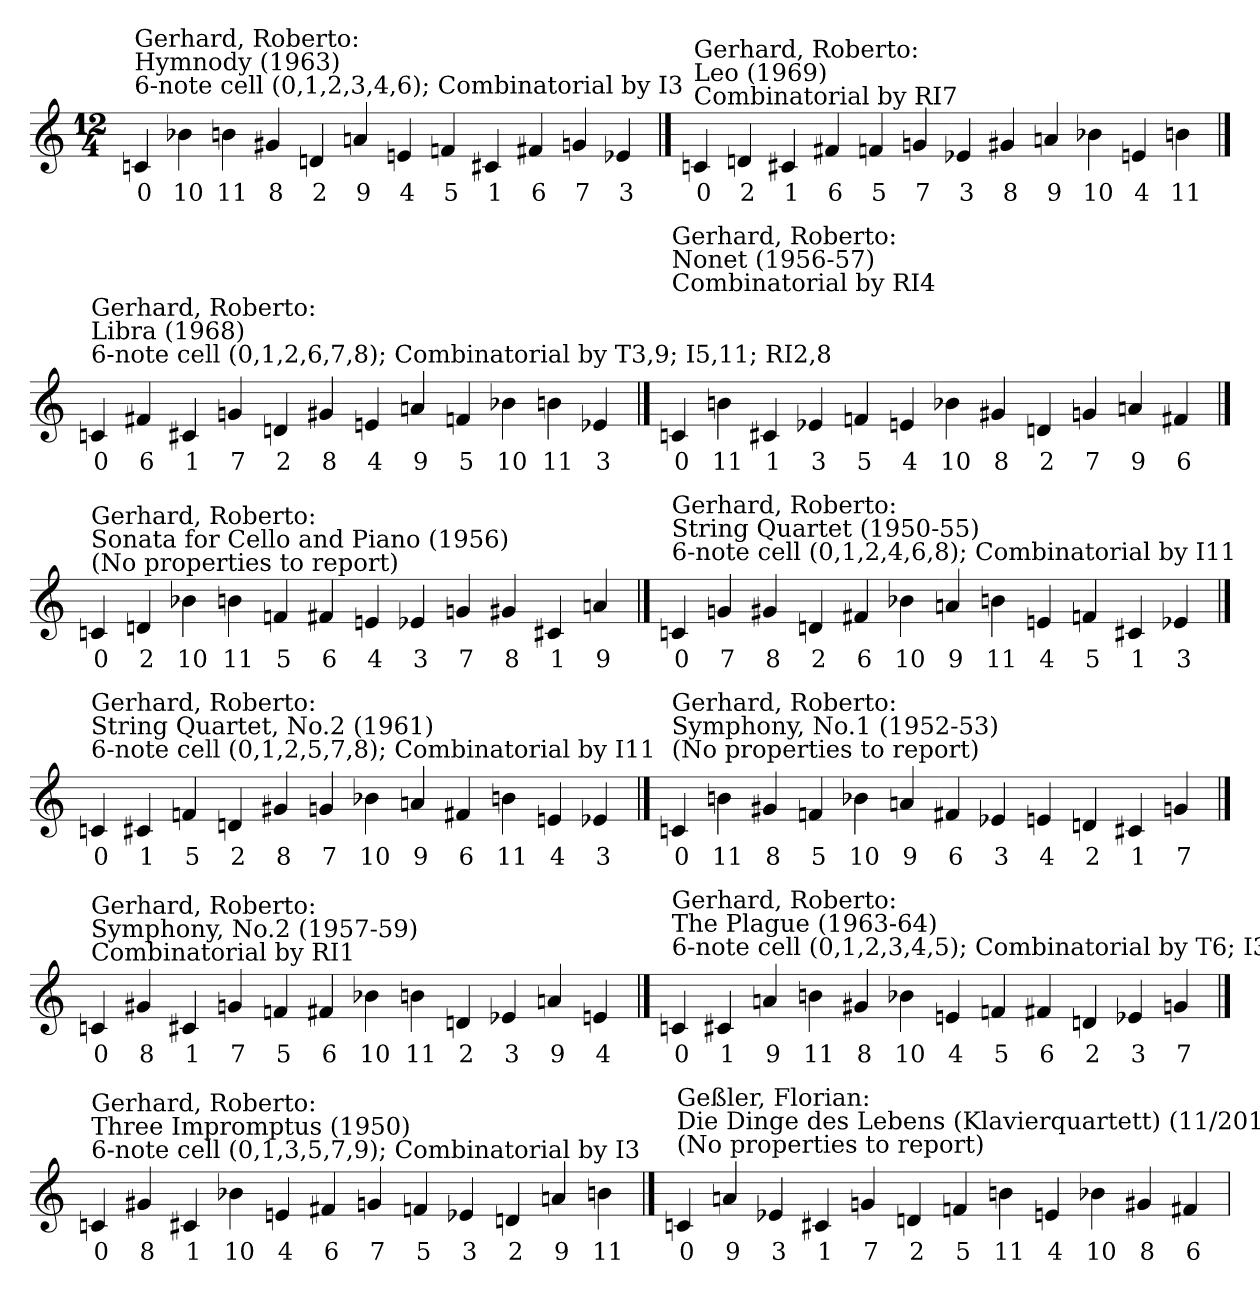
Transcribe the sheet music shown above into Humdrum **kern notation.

**kern	**text
*part1	*part1
*staff1	*staff1
!!LO:LB:g=z
*M12/4	*
==277	==277
!LO:TX:t=Gerhard, Roberto&colon; \nHymnody (1963)\n6-note cell (0,1,2,3,4,6); Combinatorial by I3	!
4cn	0
4b-X	10
4bn	11
4g#X	8
4dn	2
4an	9
4en	4
4fn	5
4c#X	1
4f#X	6
4gn	7
4e-X	3
!!LO:LB:g=z
==278	==278
!LO:TX:t=Gerhard, Roberto&colon; \nLeo (1969)\nCombinatorial by RI7	!
4cn	0
4dn	2
4c#X	1
4f#X	6
4fn	5
4gn	7
4e-X	3
4g#X	8
4an	9
4b-X	10
4en	4
4bn	11
!!LO:LB:g=z
==279	==279
!LO:TX:t=Gerhard, Roberto&colon; \nLibra (1968)\n6-note cell (0,1,2,6,7,8); Combinatorial by T3,9; I5,11; RI2,8	!
4cn	0
4f#X	6
4c#X	1
4gn	7
4dn	2
4g#X	8
4en	4
4an	9
4fn	5
4b-X	10
4bn	11
4e-X	3
!!LO:LB:g=z
==280	==280
!LO:TX:t=Gerhard, Roberto&colon; \nNonet (1956-57)\nCombinatorial by RI4	!
4cn	0
4bn	11
4c#X	1
4e-X	3
4fn	5
4en	4
4b-X	10
4g#X	8
4dn	2
4gn	7
4an	9
4f#X	6
!!LO:LB:g=z
==281	==281
!LO:TX:t=Gerhard, Roberto&colon; \nSonata for Cello and Piano (1956)\n(No properties to report)	!
4cn	0
4dn	2
4b-X	10
4bn	11
4fn	5
4f#X	6
4en	4
4e-X	3
4gn	7
4g#X	8
4c#X	1
4an	9
!!LO:LB:g=z
==282	==282
!LO:TX:t=Gerhard, Roberto&colon; \nString Quartet (1950-55)\n6-note cell (0,1,2,4,6,8); Combinatorial by I11	!
4cn	0
4gn	7
4g#X	8
4dn	2
4f#X	6
4b-X	10
4an	9
4bn	11
4en	4
4fn	5
4c#X	1
4e-X	3
!!LO:LB:g=z
==283	==283
!LO:TX:t=Gerhard, Roberto&colon; \nString Quartet, No.2 (1961)\n6-note cell (0,1,2,5,7,8); Combinatorial by I11	!
4cn	0
4c#X	1
4fn	5
4dn	2
4g#X	8
4gn	7
4b-X	10
4an	9
4f#X	6
4bn	11
4en	4
4e-X	3
!!LO:LB:g=z
==284	==284
!LO:TX:t=Gerhard, Roberto&colon; \nSymphony, No.1 (1952-53)\n(No properties to report)	!
4cn	0
4bn	11
4g#X	8
4fn	5
4b-X	10
4an	9
4f#X	6
4e-X	3
4en	4
4dn	2
4c#X	1
4gn	7
!!LO:LB:g=z
==285	==285
!LO:TX:t=Gerhard, Roberto&colon; \nSymphony, No.2 (1957-59)\nCombinatorial by RI1	!
4cn	0
4g#X	8
4c#X	1
4gn	7
4fn	5
4f#X	6
4b-X	10
4bn	11
4dn	2
4e-X	3
4an	9
4en	4
!!LO:LB:g=z
==286	==286
!LO:TX:t=Gerhard, Roberto&colon; \nThe Plague (1963-64)\n6-note cell (0,1,2,3,4,5); Combinatorial by T6; I3; RI9	!
4cn	0
4c#X	1
4an	9
4bn	11
4g#X	8
4b-X	10
4en	4
4fn	5
4f#X	6
4dn	2
4e-X	3
4gn	7
!!LO:LB:g=z
==287	==287
!LO:TX:t=Gerhard, Roberto&colon; \nThree Impromptus (1950)\n6-note cell (0,1,3,5,7,9); Combinatorial by I3	!
4cn	0
4g#X	8
4c#X	1
4b-X	10
4en	4
4f#X	6
4gn	7
4fn	5
4e-X	3
4dn	2
4an	9
4bn	11
!!LO:LB:g=z
==288	==288
!LO:TX:t=Geßler, Florian&colon; \nDie Dinge des Lebens (Klavierquartett) (11/2010)\n(No properties to report)	!
4cn	0
4an	9
4e-X	3
4c#X	1
4gn	7
4dn	2
4fn	5
4bn	11
4en	4
4b-X	10
4g#X	8
4f#X	6
=	=
*-	*-
